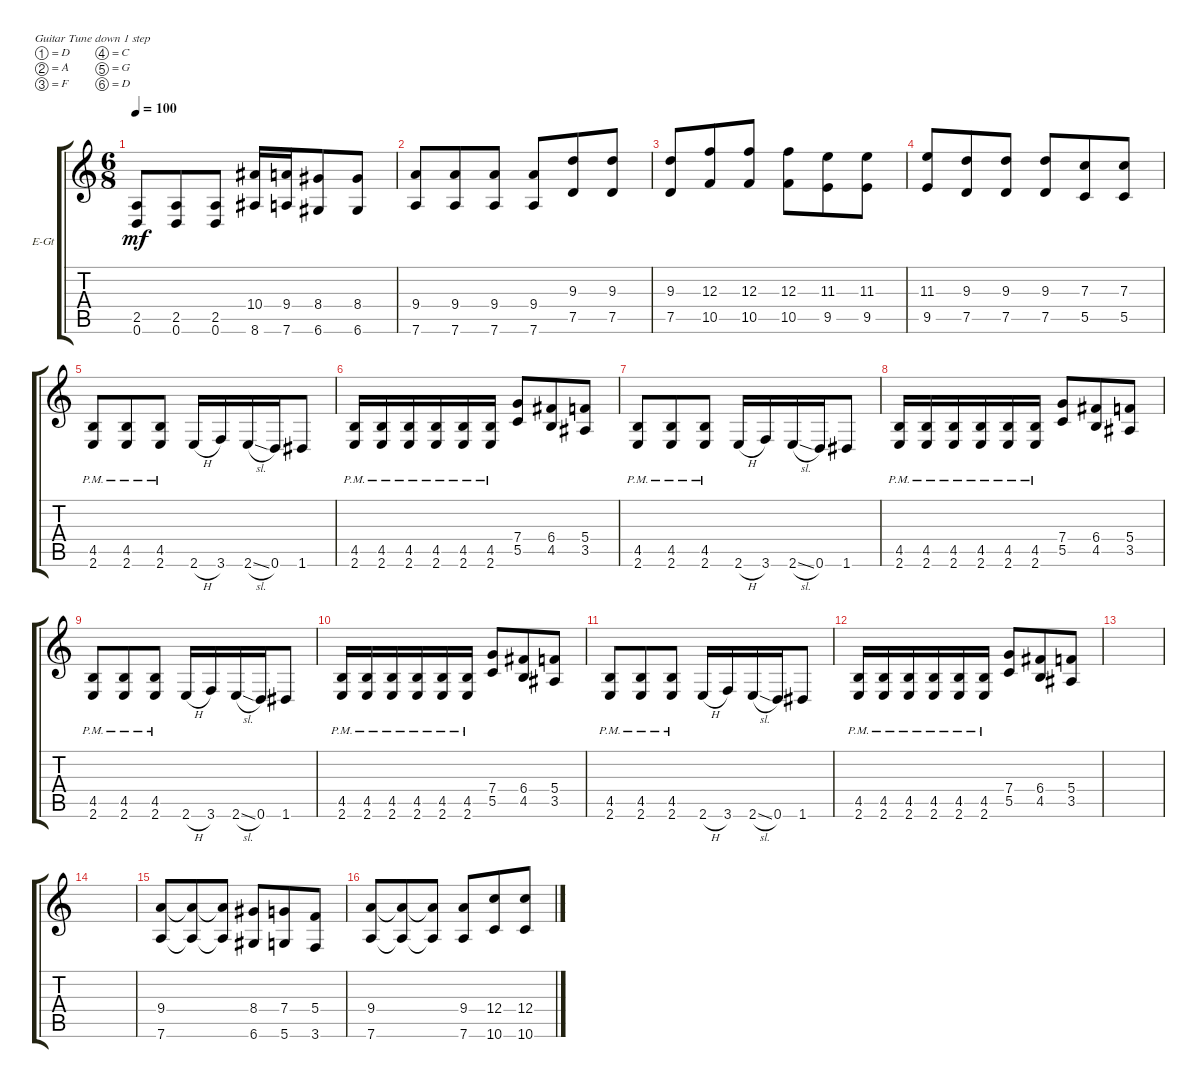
\defaultSystemsLayout 4
\bracketExtendMode groupsimilarinstruments
\firstSystemTrackNameOrientation horizontal
\otherSystemsTrackNameOrientation horizontal
\track ("Guitar Left" "E-Gt") {instrument overdrivenguitar}
\staff {score tabs}
\tuning (D4 A3 F3 C3 G2 D2)
\ts (6 8)
\tempo 100
\clef g2
\ks c
(0.6 2.5).8{dy mf} (0.6 2.5).8 (0.6 2.5).8 (8.6 10.4).16 (7.6 9.4).16 (6.6 8.4).8 (6.6 8.4).8 |
(7.6 9.4).8 (7.6 9.4).8 (7.6 9.4).8 (7.6 9.4).8 (7.5 9.3).8 (7.5 9.3).8 |
(7.5 9.3).8 (10.5 12.3).8 (10.5 12.3).8 (10.5 12.3).8 (9.5 11.3).8 (9.5 11.3).8 |
(9.5 11.3).8 (7.5 9.3).8 (7.5 9.3).8 (7.5 9.3).8 (5.5 7.3).8 (5.5 7.3).8 |
(2.6{pm} 4.5{pm}).8 (2.6{pm} 4.5{pm}).8 (2.6{pm} 4.5{pm}).8 2.6{h}.16 3.6.16 2.6{sl}.16 0.6.16 1.6.8 |
(2.6{pm} 4.5{pm}).16 (2.6{pm} 4.5{pm}).16 (2.6{pm} 4.5{pm}).16 (2.6{pm} 4.5{pm}).16 (2.6{pm} 4.5{pm}).16 (2.6{pm} 4.5{pm}).16 (5.5 7.4).8 (4.5 6.4).8 (3.5 5.4).8 |
(2.6{pm} 4.5{pm}).8 (2.6{pm} 4.5{pm}).8 (2.6{pm} 4.5{pm}).8 2.6{h}.16 3.6.16 2.6{sl}.16 0.6.16 1.6.8 |
(2.6{pm} 4.5{pm}).16 (2.6{pm} 4.5{pm}).16 (2.6{pm} 4.5{pm}).16 (2.6{pm} 4.5{pm}).16 (2.6{pm} 4.5{pm}).16 (2.6{pm} 4.5{pm}).16 (5.5 7.4).8 (4.5 6.4).8 (3.5 5.4).8 |
(2.6{pm} 4.5{pm}).8 (2.6{pm} 4.5{pm}).8 (2.6{pm} 4.5{pm}).8 2.6{h}.16 3.6.16 2.6{sl}.16 0.6.16 1.6.8 |
(2.6{pm} 4.5{pm}).16 (2.6{pm} 4.5{pm}).16 (2.6{pm} 4.5{pm}).16 (2.6{pm} 4.5{pm}).16 (2.6{pm} 4.5{pm}).16 (2.6{pm} 4.5{pm}).16 (5.5 7.4).8 (4.5 6.4).8 (3.5 5.4).8 |
(2.6{pm} 4.5{pm}).8 (2.6{pm} 4.5{pm}).8 (2.6{pm} 4.5{pm}).8 2.6{h}.16 3.6.16 2.6{sl}.16 0.6.16 1.6.8 |
(2.6{pm} 4.5{pm}).16 (2.6{pm} 4.5{pm}).16 (2.6{pm} 4.5{pm}).16 (2.6{pm} 4.5{pm}).16 (2.6{pm} 4.5{pm}).16 (2.6{pm} 4.5{pm}).16 (5.5 7.4).8 (4.5 6.4).8 (3.5 5.4).8 |
|
|
(7.6 9.4).8 (7.6{t} 9.4{t}).8 (7.6{t} 9.4{t}).8 (6.6 8.4).8 (5.6 7.4).8 (3.6 5.4).8 |
(7.6 9.4).8 (7.6{t} 9.4{t}).8 (7.6{t} 9.4{t}).8 (7.6 9.4).8 (10.6 12.4).8 (10.6 12.4).8
